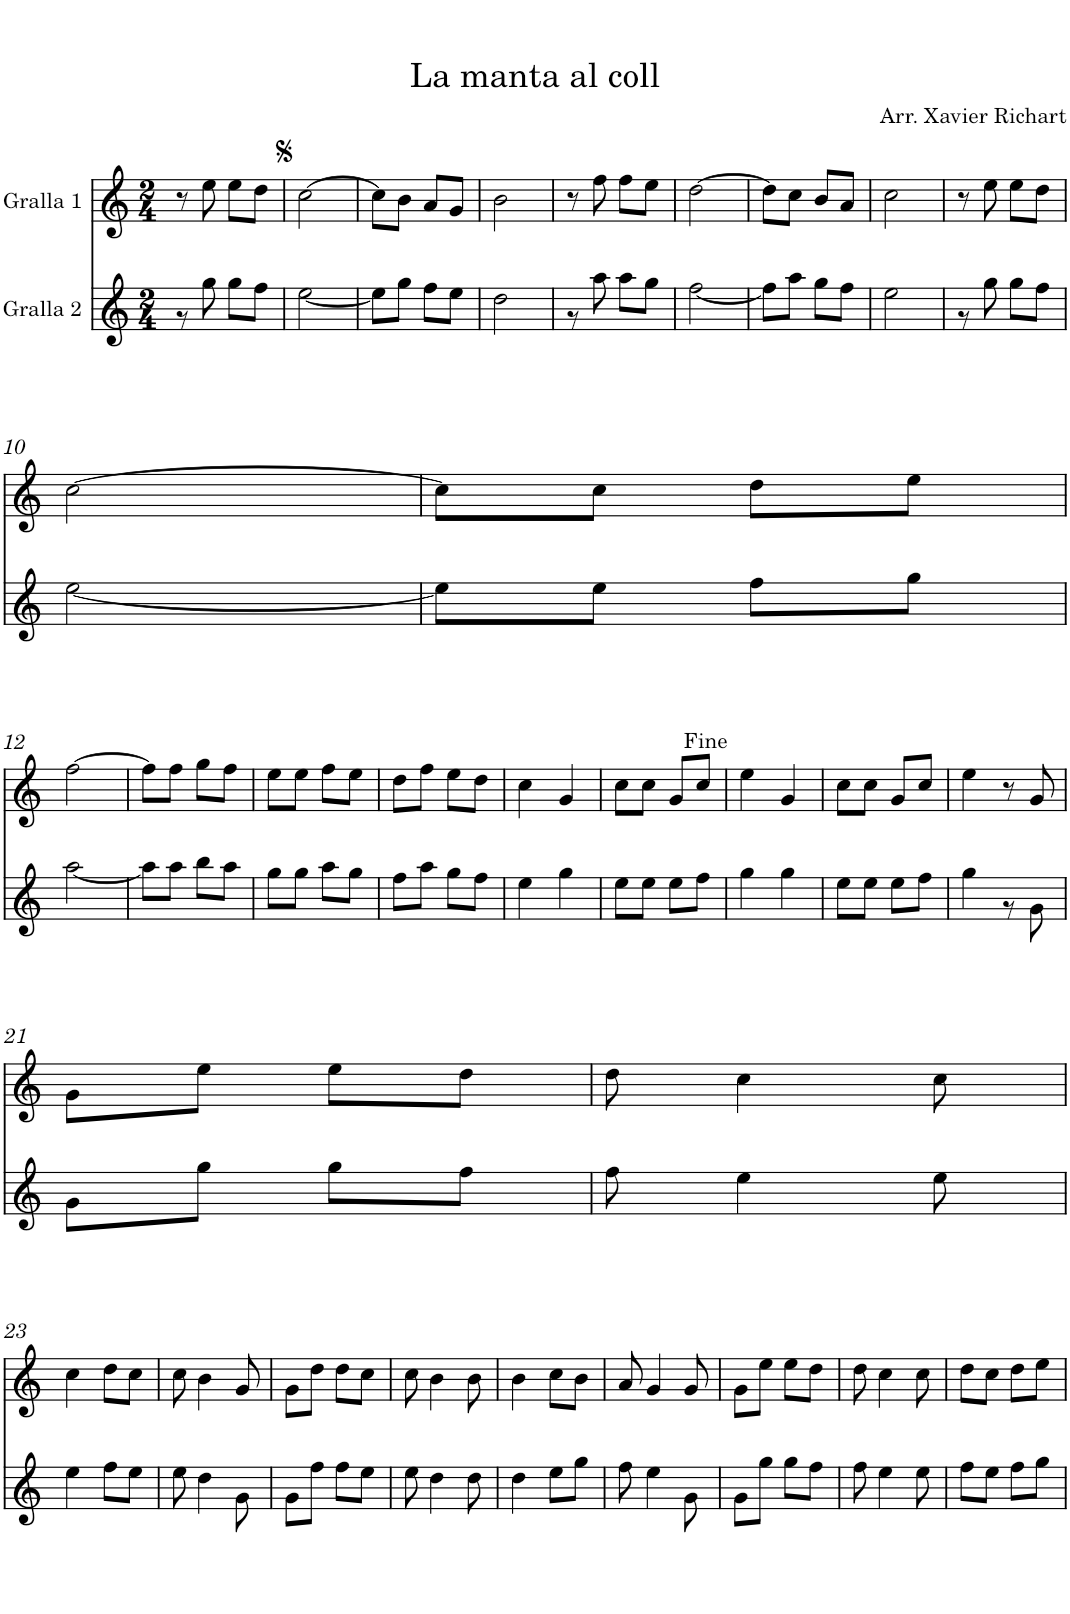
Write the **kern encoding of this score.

**kern	**kern
*part2	*part1
*staff2	*staff1
*I"Gralla 2	*I"Gralla 1
*clefG2	*clefG2
*k[]	*k[]
*M2/4	*M2/4
=1	=1
*^	*
2ryy	8r	8r
.	8gg\	8ee\
.	8gg\L	8ee\L
.	8ff\J	8dd\J
=2	=2	=2
2ryy	[2ee\	[2cc\
=3	=3	=3
2ryy	8ee\L]	8cc\L]
.	8gg\J	8b\J
.	8ff\L	8a/L
.	8ee\J	8g/J
=4	=4	=4
2ryy	2dd\	2b\
=5	=5	=5
2ryy	8r	8r
.	8aa\	8ff\
.	8aa\L	8ff\L
.	8gg\J	8ee\J
=6	=6	=6
2ryy	[2ff\	[2dd\
=7	=7	=7
2ryy	8ff\L]	8dd\L]
.	8aa\J	8cc\J
.	8gg\L	8b/L
.	8ff\J	8a/J
=8	=8	=8
2ryy	2ee\	2cc\
=9	=9	=9
2ryy	8r	8r
.	8gg\	8ee\
.	8gg\L	8ee\L
.	8ff\J	8dd\J
!!LO:LB:g=z
=10	=10	=10
2ryy	[2ee\	[2cc\
=11	=11	=11
2ryy	8ee\L]	8cc\L]
.	8ee\J	8cc\J
.	8ff\L	8dd\L
.	8gg\J	8ee\J
!!LO:LB:g=z
=12	=12	=12
2ryy	[2aa\	[2ff\
=13	=13	=13
2ryy	8aa\L]	8ff\L]
.	8aa\J	8ff\J
.	8bb\L	8gg\L
.	8aa\J	8ff\J
=14	=14	=14
2ryy	8gg\L	8ee\L
.	8gg\J	8ee\J
.	8aa\L	8ff\L
.	8gg\J	8ee\J
=15	=15	=15
2ryy	8ff\L	8dd\L
.	8aa\J	8ff\J
.	8gg\L	8ee\L
.	8ff\J	8dd\J
=16	=16	=16
2ryy	4ee\	4cc\
.	4gg\	4g/
=17	=17	=17
2ryy	8ee\L	8cc\L
.	8ee\J	8cc\J
.	8ee\L	8g/L
.	8ff\J	8cc/J
=18	=18	=18
2ryy	4gg\	4ee\
.	4gg\	4g/
=19	=19	=19
2ryy	8ee\L	8cc\L
.	8ee\J	8cc\J
.	8ee\L	8g/L
.	8ff\J	8cc/J
=20	=20	=20
2ryy	4gg\	4ee\
.	8r	8r
.	8g\	8g/
!!LO:LB:g=z
=21	=21	=21
2ryy	8g\L	8g\L
.	8gg\J	8ee\J
.	8gg\L	8ee\L
.	8ff\J	8dd\J
=22	=22	=22
2ryy	8ff\	8dd\
.	4ee\	4cc\
.	8ee\	8cc\
!!LO:LB:g=z
=23	=23	=23
2ryy	4ee\	4cc\
.	8ff\L	8dd\L
.	8ee\J	8cc\J
=24	=24	=24
2ryy	8ee\	8cc\
.	4dd\	4b\
.	8g\	8g/
=25	=25	=25
2ryy	8g\L	8g\L
.	8ff\J	8dd\J
.	8ff\L	8dd\L
.	8ee\J	8cc\J
=26	=26	=26
2ryy	8ee\	8cc\
.	4dd\	4b\
.	8dd\	8b\
=27	=27	=27
2ryy	4dd\	4b\
.	8ee\L	8cc\L
.	8gg\J	8b\J
=28	=28	=28
2ryy	8ff\	8a/
.	4ee\	4g/
.	8g\	8g/
=29	=29	=29
2ryy	8g\L	8g\L
.	8gg\J	8ee\J
.	8gg\L	8ee\L
.	8ff\J	8dd\J
=30	=30	=30
2ryy	8ff\	8dd\
.	4ee\	4cc\
.	8ee\	8cc\
=31	=31	=31
2ryy	8ff\L	8dd\L
.	8ee\J	8cc\J
.	8ff\L	8dd\L
.	8gg\J	8ee\J
*v	*v	*
=	=
*-	*-
